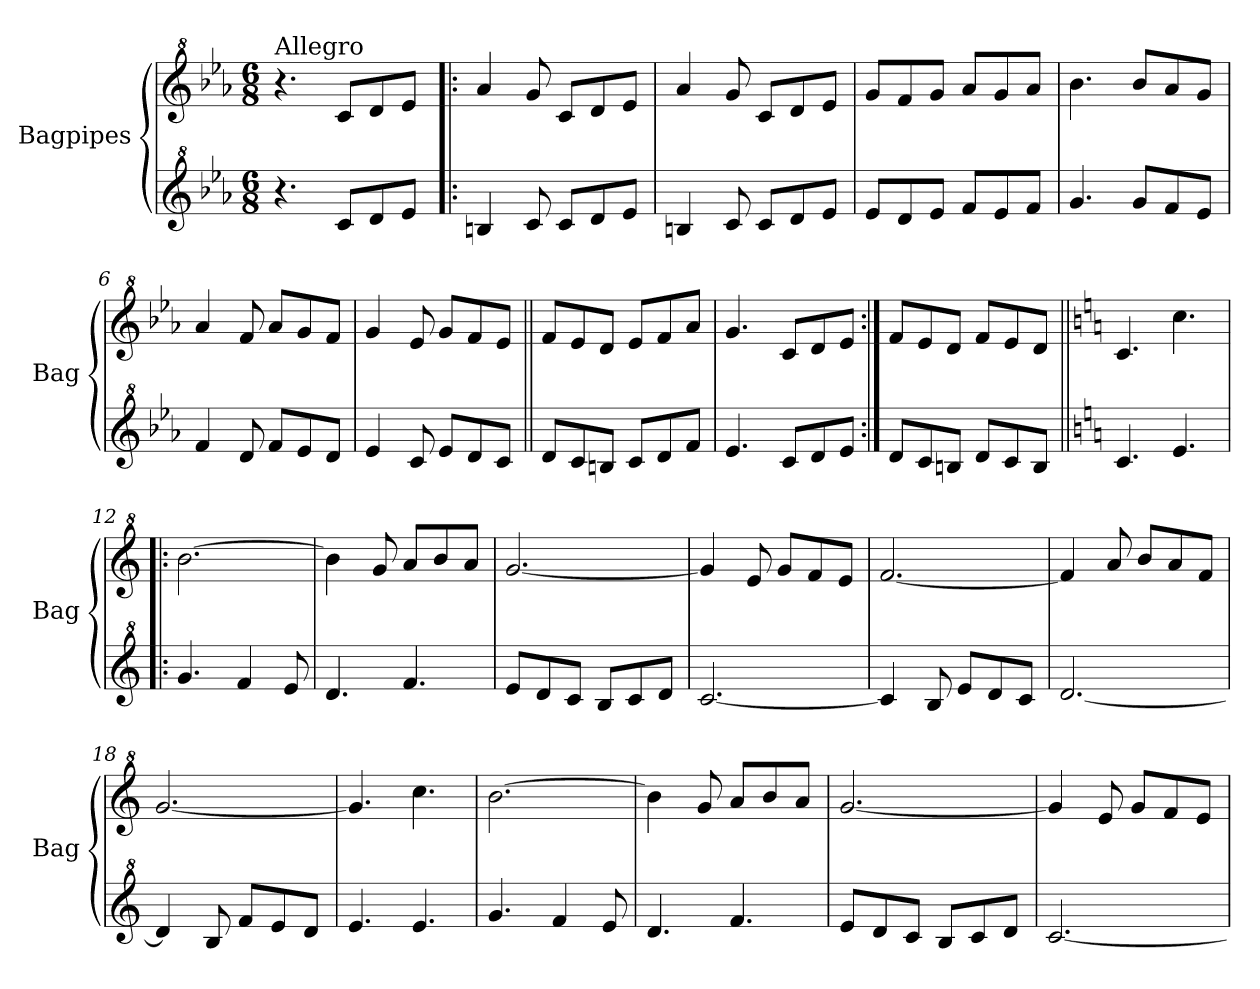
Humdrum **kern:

**kern	**kern
*part2	*part1
*staff2	*staff1
*I"Bagpipes	*I"Bagpipes
*I'Bag	*I'Bag
*clefG^2	*clefG^2
*k[b-e-a-]	*k[b-e-a-]
*E-:	*E-:
*M6/8	*M6/8
=1	=1
!	!LO:TX:a:t=Allegro
4.r	4.r
8cc/L	8cc/L
8dd/	8dd/
8ee-/J	8ee-/J
=2!|:	=2!|:
4bn/	4aa-/
8cc/	8gg/
8cc/L	8cc/L
8dd/	8dd/
8ee-/J	8ee-/J
=3	=3
4bn/	4aa-/
8cc/	8gg/
8cc/L	8cc/L
8dd/	8dd/
8ee-/J	8ee-/J
=4	=4
8ee-/L	8gg/L
8dd/	8ff/
8ee-/J	8gg/J
8ff/L	8aa-/L
8ee-/	8gg/
8ff/J	8aa-/J
=5	=5
4.gg/	4.bb-\
8gg/L	8bb-/L
8ff/	8aa-/
8ee-/J	8gg/J
=6	=6
4ff/	4aa-/
8dd/	8ff/
8ff/L	8aa-/L
8ee-/	8gg/
8dd/J	8ff/J
=7	=7
4ee-/	4gg/
8cc/	8ee-/
8ee-/L	8gg/L
8dd/	8ff/
8cc/J	8ee-/J
!!LO:LB:g=z
=8||	=8||
8dd/L	8ff/L
8cc/	8ee-/
8bn/J	8dd/J
8cc/L	8ee-/L
8dd/	8ff/
8ff/J	8aa-/J
=9	=9
4.ee-/	4.gg/
8cc/L	8cc/L
8dd/	8dd/
8ee-/J	8ee-/J
=10:|!	=10:|!
8dd/L	8ff/L
8cc/	8ee-/
8bn/J	8dd/J
8dd/L	8ff/L
8cc/	8ee-/
8b/J	8dd/J
=11||	=11||
*k[]	*k[]
*C:	*C:
4.cc/	4.cc/
4.ee/	4.ccc\
=12!|:	=12!|:
4.gg/	[2.bb\
4ff/	.
8ee/	.
=13	=13
4.dd/	4bb\]
.	8gg/
4.ff/	8aa/L
.	8bb/
.	8aa/J
!!LO:LB:g=z
=14	=14
8ee/L	[2.gg/
8dd/	.
8cc/J	.
8b/L	.
8cc/	.
8dd/J	.
=15	=15
[2.cc/	4gg/]
.	8ee/
.	8gg/L
.	8ff/
.	8ee/J
=16	=16
4cc/]	[2.ff/
8b/	.
8ee/L	.
8dd/	.
8cc/J	.
=17	=17
[2.dd/	4ff/]
.	8aa/
.	8bb/L
.	8aa/
.	8ff/J
=18	=18
4dd/]	[2.gg/
8b/	.
8ff/L	.
8ee/	.
8dd/J	.
=19	=19
4.ee/	4.gg/]
4.ee/	4.ccc\
=20	=20
4.gg/	[2.bb\
4ff/	.
8ee/	.
!!LO:LB:g=z
=21	=21
4.dd/	4bb\]
.	8gg/
4.ff/	8aa/L
.	8bb/
.	8aa/J
=22	=22
8ee/L	[2.gg/
8dd/	.
8cc/J	.
8b/L	.
8cc/	.
8dd/J	.
=23	=23
[2.cc/	4gg/]
.	8ee/
.	8gg/L
.	8ff/
.	8ee/J
=	=
*-	*-
